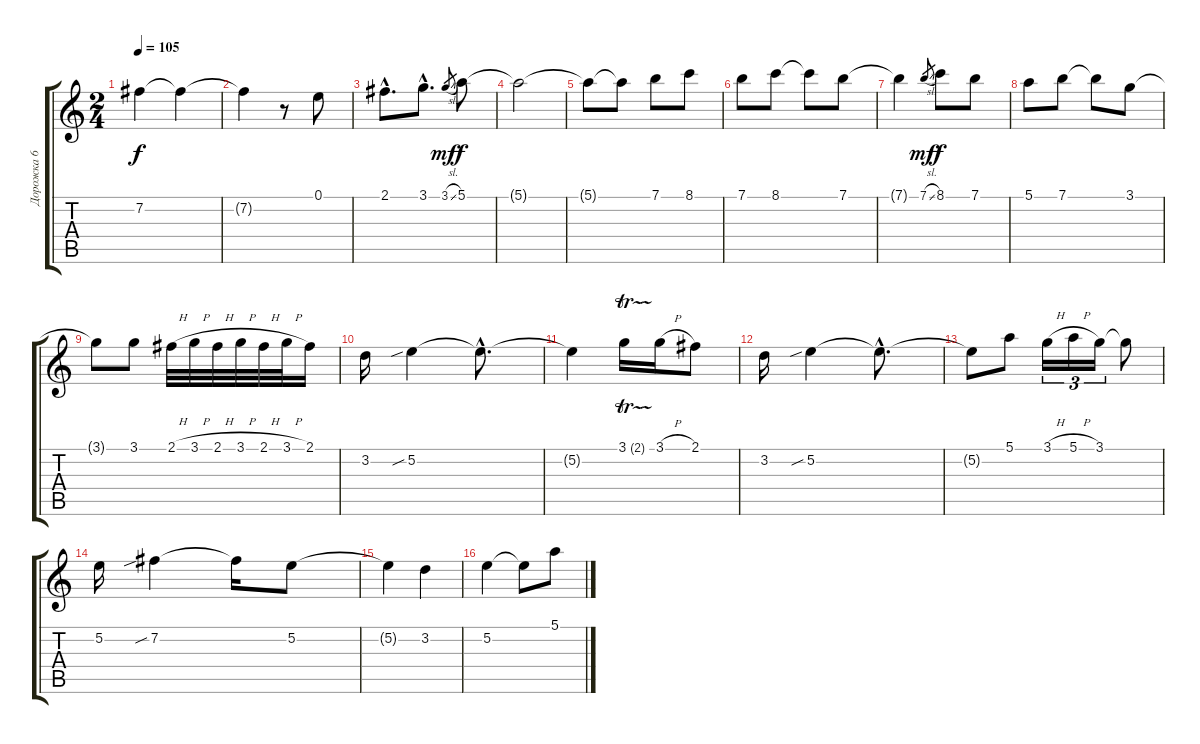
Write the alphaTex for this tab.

\track ("Дорожка 6" "Дорожка 6") {instrument distortionguitar}
\staff {score tabs}
\tuning (E4 B3 G3 D3 A2 E2) {hide}
\ts (2 4)
\tempo 105
\clef g2
\ks c
7.2{t}.4{dy f} 7.2{t}.4 |
7.2{t}.4 r.8 0.1.8 |
2.1{hac}.8{d} 3.1{hac}.8{d} 3.1{sl}.8{gr dy mf} 5.1.8{dy f} |
5.1{t}.2 |
5.1{t}.8 5.1{t}.8 7.1.8 8.1.8 |
7.1.8 8.1.8 8.1{t}.8 7.1.8 |
7.1{t}.4 7.1{sl}.8{gr dy mf} 8.1.8{dy f} 7.1.8 |
5.1.8 7.1.8 7.1{t}.8 3.1.8 |
3.1{t}.8 3.1.8 2.1{h}.32 3.1{h}.32 2.1{h}.32 3.1{h}.32 2.1{h}.32 3.1{h}.32 2.1.16 |
3.2.16 5.2{sib}.4 5.2{hac t}.8{d} |
5.2{t}.4 3.1{tr (2 32)}.16 3.1{h}.16 2.1.8 |
3.2.16 5.2{sib}.4 5.2{hac t}.8{d} |
5.2{t}.8 5.1.8 3.1{h}.16{tu (3 2)} 5.1{h}.16{tu (3 2)} 3.1.16{tu (3 2)} 3.1{t}.8 |
5.2.16 7.2{sib}.4 7.2{t}.16 5.2.8 |
5.2{t}.4 3.2.4 |
5.2.4 5.2{t}.8 5.1.8
